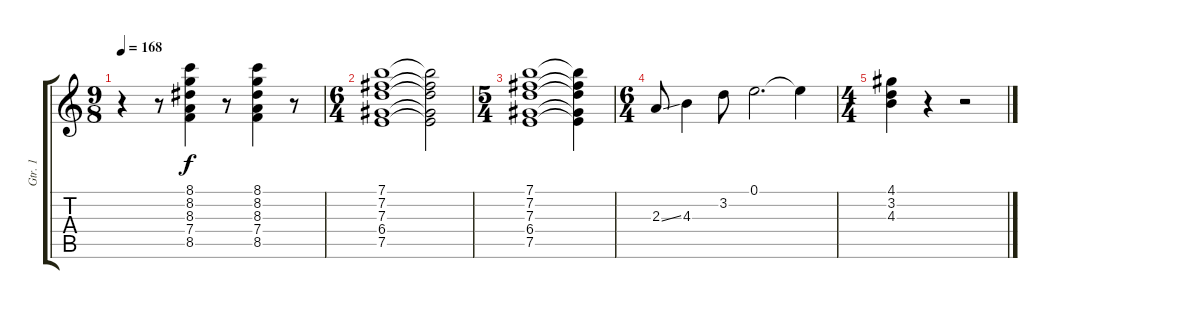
\track ("Gtr. 1" "Gtr. 1") {instrument overdrivenguitar}
\staff {score tabs}
\tuning (E4 B3 G3 D3 A2 E2) {hide}
\ts (9 8)
\tempo 168
\clef g2
\ks c
r.4{dy f} r.8 (8.1 8.2 8.3 7.4 8.5).4 r.8 (8.1 8.2 8.3 7.4 8.5).4 r.8 |
\ts (6 4)
(7.1 7.2 7.3 6.4 7.5).1 (7.1{t} 7.2{t} 7.3{t} 6.4{t} 7.5{t}).2 |
\ts (5 4)
(7.1 7.2 7.3 6.4 7.5).1 (7.1{t} 7.2{t} 7.3{t} 6.4{t} 7.5{t}).4 |
\ts (6 4)
2.3{ss}.8 4.3.4 3.2.8 0.1.2{d} 0.1{t}.4 |
\ts (4 4)
(4.1 3.2 4.3).4 r.4 r.2
